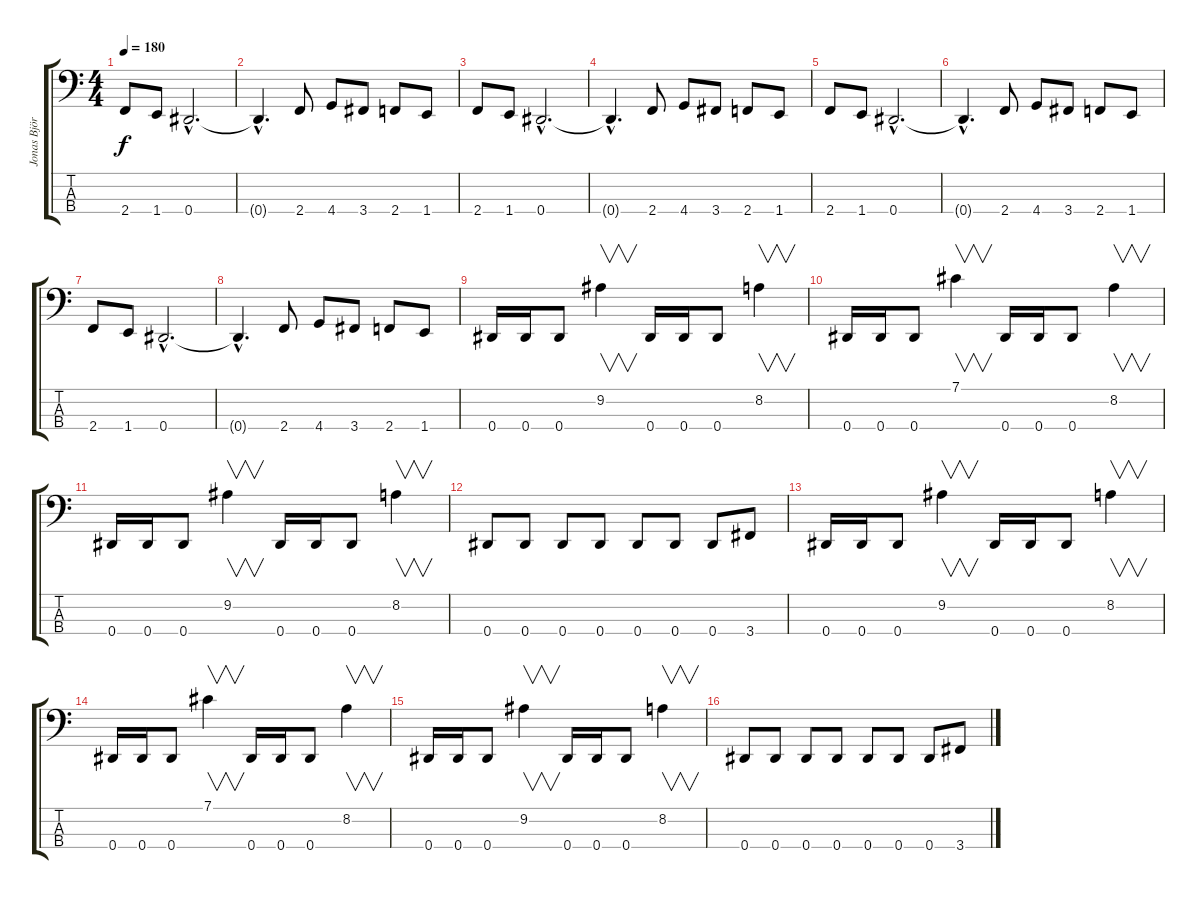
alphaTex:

\track ("Jonas Björler" "Jonas Björ") {instrument electricbassfinger}
\staff {score tabs}
\tuning (Gb2 Db2 Ab1 Eb1) {hide}
\ts (4 4)
\tempo 180
\clef f4
\ks c
2.4.8{dy f} 1.4.8 0.4{hac}.2{d} |
0.4{hac t}.4{d} 2.4.8 4.4.8 3.4.8 2.4.8 1.4.8 |
2.4.8 1.4.8 0.4{hac}.2{d} |
0.4{hac t}.4{d} 2.4.8 4.4.8 3.4.8 2.4.8 1.4.8 |
2.4.8 1.4.8 0.4{hac}.2{d} |
0.4{hac t}.4{d} 2.4.8 4.4.8 3.4.8 2.4.8 1.4.8 |
2.4.8 1.4.8 0.4{hac}.2{d} |
0.4{hac t}.4{d} 2.4.8 4.4.8 3.4.8 2.4.8 1.4.8 |
0.4.16 0.4.16 0.4.8 9.2.4{v} 0.4.16 0.4.16 0.4.8 8.2.4{v} |
0.4.16 0.4.16 0.4.8 7.1.4{v} 0.4.16 0.4.16 0.4.8 8.2.4{v} |
0.4.16 0.4.16 0.4.8 9.2.4{v} 0.4.16 0.4.16 0.4.8 8.2.4{v} |
0.4.8 0.4.8 0.4.8 0.4.8 0.4.8 0.4.8 0.4.8 3.4.8 |
0.4.16 0.4.16 0.4.8 9.2.4{v} 0.4.16 0.4.16 0.4.8 8.2.4{v} |
0.4.16 0.4.16 0.4.8 7.1.4{v} 0.4.16 0.4.16 0.4.8 8.2.4{v} |
0.4.16 0.4.16 0.4.8 9.2.4{v} 0.4.16 0.4.16 0.4.8 8.2.4{v} |
0.4.8 0.4.8 0.4.8 0.4.8 0.4.8 0.4.8 0.4.8 3.4.8
